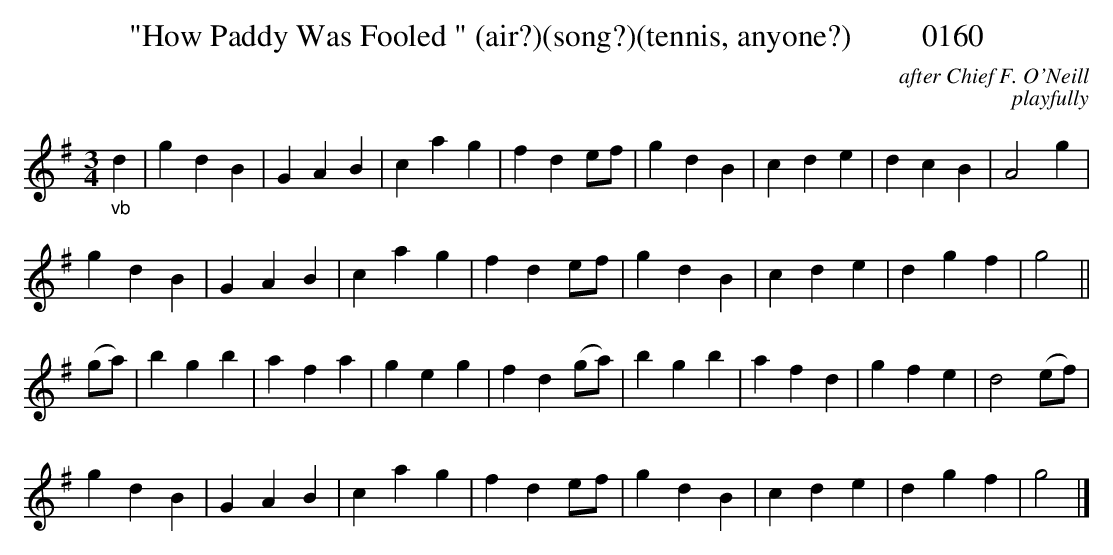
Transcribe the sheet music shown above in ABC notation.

X:1
T:"How Paddy Was Fooled " (air?)(song?)(tennis, anyone?)         0160
C:after Chief F. O'Neill
C:playfully
M:3/4
L:1/8
K:G
"_vb"d2|g2d2B2|G2A2B2|c2a2g2|f2d2ef|g2d2B2|c2d2e2|d2c2B2|A4g2|
g2d2B2|G2A2B2|c2a2g2|f2d2ef|g2d2B2|c2d2e2|d2g2f2|g4||
(ga)|b2g2b2|a2f2a2|g2e2g2|f2d2(ga)|b2g2b2|a2f2d2|g2f2e2|d4(ef)|
g2d2B2|G2A2B2|c2a2g2|f2d2ef|g2d2B2|c2d2e2|d2g2f2|g4|]
